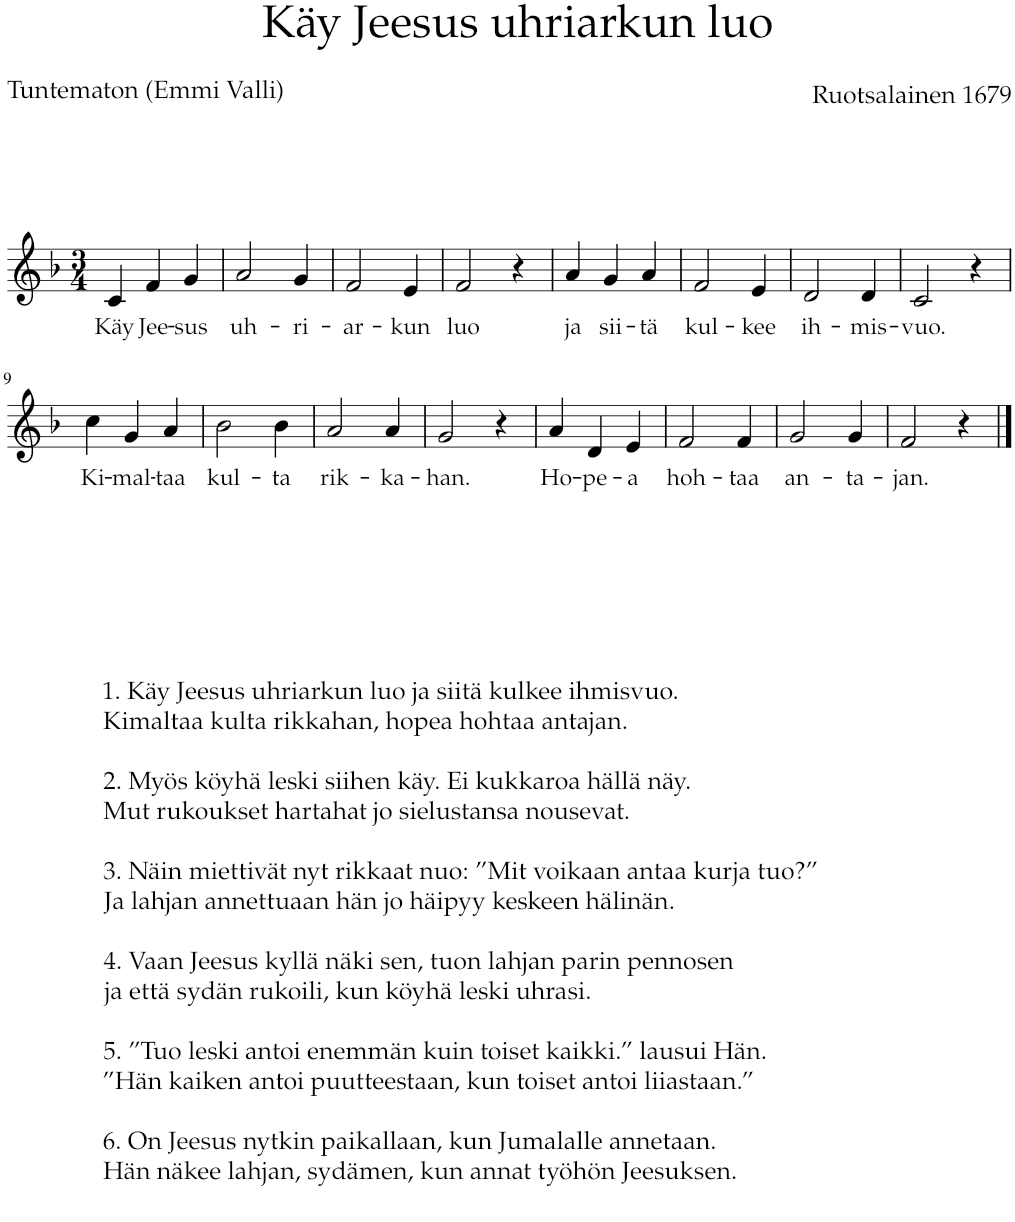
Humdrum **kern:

**kern	**text
*part1	*part1
*staff1	*staff1
*I"Staff	*
*clefG2	*
*k[b-]	*
*M3/4	*
=1	=1
!	!LO:LY:b
4c/	Käy
!	!LO:LY:b
4f/	Jee-
!	!LO:LY:b
4g/	-sus
=2	=2
!	!LO:LY:b
2a/	uh-
!	!LO:LY:b
4g/	-ri-
=3	=3
!	!LO:LY:b
2f/	-ar-
!	!LO:LY:b
4e/	-kun
=4	=4
!	!LO:LY:b
2f/	luo
4r	.
=5	=5
!	!LO:LY:b
4a/	ja
!	!LO:LY:b
4g/	sii-
!	!LO:LY:b
4a/	-tä
=6	=6
!	!LO:LY:b
2f/	kul-
!	!LO:LY:b
4e/	-kee
=7	=7
!	!LO:LY:b
2d/	ih-
!	!LO:LY:b
4d/	-mis-
=8	=8
!	!LO:LY:b
2c/	-vuo.
4r	.
!!LO:LB:g=z
=9	=9
!	!LO:LY:b
4cc\	Ki-
!	!LO:LY:b
4g/	-mal-
!	!LO:LY:b
4a/	-taa
=10	=10
!	!LO:LY:b
2b-\	kul-
!	!LO:LY:b
4b-\	-ta
=11	=11
!	!LO:LY:b
2a/	rik-
!	!LO:LY:b
4a/	-ka-
=12	=12
!	!LO:LY:b
2g/	-han.
4r	.
=13	=13
!	!LO:LY:b
4a/	Ho-
!	!LO:LY:b
4d/	-pe-
!	!LO:LY:b
4e/	-a
=14	=14
!	!LO:LY:b
2f/	hoh-
!	!LO:LY:b
4f/	-taa
=15	=15
!	!LO:LY:b
2g/	an-
!	!LO:LY:b
4g/	-ta-
=16	=16
!	!LO:LY:b
2f/	-jan.
4r	.
==	==
*-	*-
